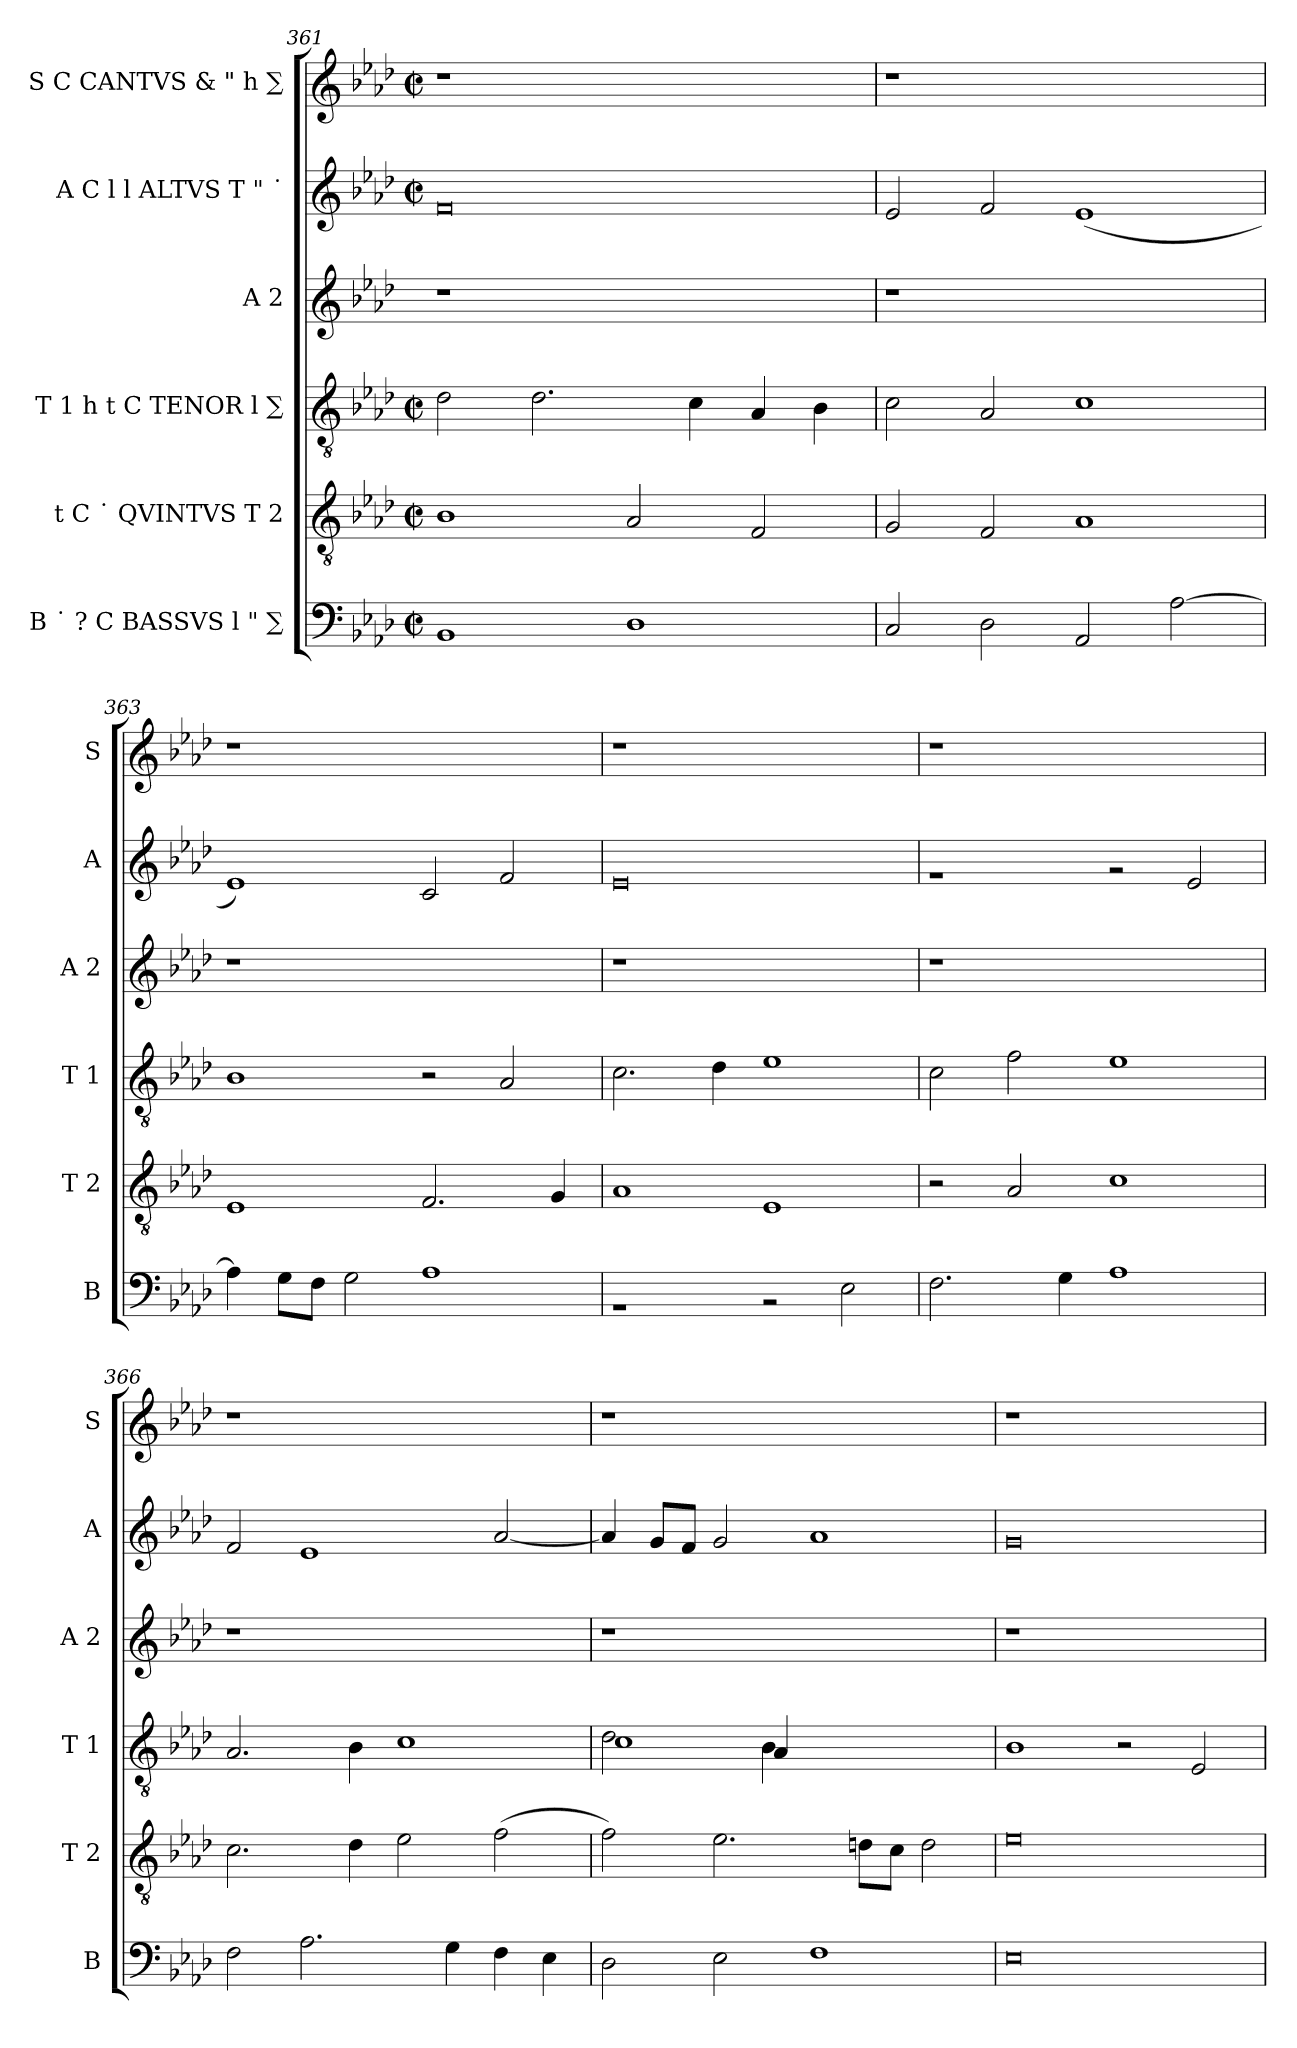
**kern	**kern	**kern	**kern	**kern	**kern
*part6	*part5	*part4	*part3	*part2	*part1
*staff6	*staff5	*staff4	*staff3	*staff2	*staff1
*I"B ˙ ? C BASSVS l " ∑	*I"t C ˙ QVINTVS T 2	*I"T 1 h t C TENOR l ∑	*I"A 2	*I"A C l l ALTVS T " ˙	*I"S C CANTVS & " h ∑
*I'B	*I'T 2	*I'T 1	*I'A 2	*I'A	*I'S
*clefF4	*clefGv2	*clefGv2	*clefG2	*clefG2	*clefG2
*k[b-e-a-d-]	*k[b-e-a-d-]	*k[b-e-a-d-]	*k[b-e-a-d-]	*k[b-e-a-d-]	*k[b-e-a-d-]
*A-:	*A-:	*A-:	*A-:	*A-:	*A-:
*M2/2	*M2/2	*M2/2	*	*M2/2	*M2/2
*met(c|)	*met(c|)	*met(c|)	*	*met(c|)	*met(c|)
=361	=361	=361	=361	=361	=361
1BB-	1B-	2d-\	1r	0f	1r
.	.	2.d-\	.	.	.
1D-	2A-/	.	1ryy	.	1ryy
.	.	4c\	.	.	.
.	2F/	4A-/	.	.	.
.	.	4B-\	.	.	.
=362	=362	=362	=362	=362	=362
2C/	2G/	2c\	1r	2e-/	1r
2D-\	2F/	2A-/	.	2f/	.
2AA-/	1A-	1c	1ryy	(<1e-	1ryy
[>2A-\	.	.	.	.	.
=363	=363	=363	=363	=363	=363
4A-\]	1E-	1B-	1r	1e-)	1r
8G\L	.	.	.	.	.
8F\J	.	.	.	.	.
2G\	.	.	.	.	.
1A-	2.F/	2r	1ryy	2c/	1ryy
.	.	2A-/	.	2f/	.
.	4G/	.	.	.	.
=364	=364	=364	=364	=364	=364
1rC	1A-	2.c\	1r	0e-	1r
.	.	4d-\	.	.	.
2rBB	1E-	1e-	1ryy	.	1ryy
2E-\	.	.	.	.	.
!!LO:LB:g=z
=365	=365	=365	=365	=365	=365
2.F\	2r	2c\	1r	1ra	1r
.	2A-/	2f\	.	.	.
4G\	.	.	.	.	.
1A-	1c	1e-	1ryy	2rg	1ryy
.	.	.	.	2e-/	.
=366	=366	=366	=366	=366	=366
2F\	2.c\	2.A-/	1r	2f/	1r
2.A-\	.	.	.	1e-	.
.	4d-\	4B-\	.	.	.
.	2e-\	1c	1ryy	.	1ryy
4G\	.	.	.	.	.
4F\	(>2f\	.	.	[<2a-/	.
4E-\	.	.	.	.	.
=367	=367	=367	=367	=367	=367
*	*	*^	*	*	*
*	*	*	*^	*	*	*
*	*	*	*	*^	*	*	*
2D-\	2f\)	2d-\	1c	2.ryy	2.ryy	1r	4a-/]	1r
.	.	.	.	.	.	.	8g/L	.
.	.	.	.	.	.	.	8f/J	.
2E-\	2.e-\	1ryy	.	.	.	.	2g/	.
.	.	.	.	4B-\	4A-/	.	.	.
1F	.	.	1ryy	1ryy	1ryy	1ryy	1a-	1ryy
.	8d\L	.	.	.	.	.	.	.
.	8c\J	.	.	.	.	.	.	.
.	2d\	2ryy	.	.	.	.	.	.
*	*	*v	*v	*v	*v	*	*	*
=368	=368	=368	=368	=368	=368
0E-	0e-	1B-	1r	0g	1r
.	.	2r	1ryy	.	1ryy
.	.	2E-/	.	.	.
=	=	=	=	=	=
*-	*-	*-	*-	*-	*-
